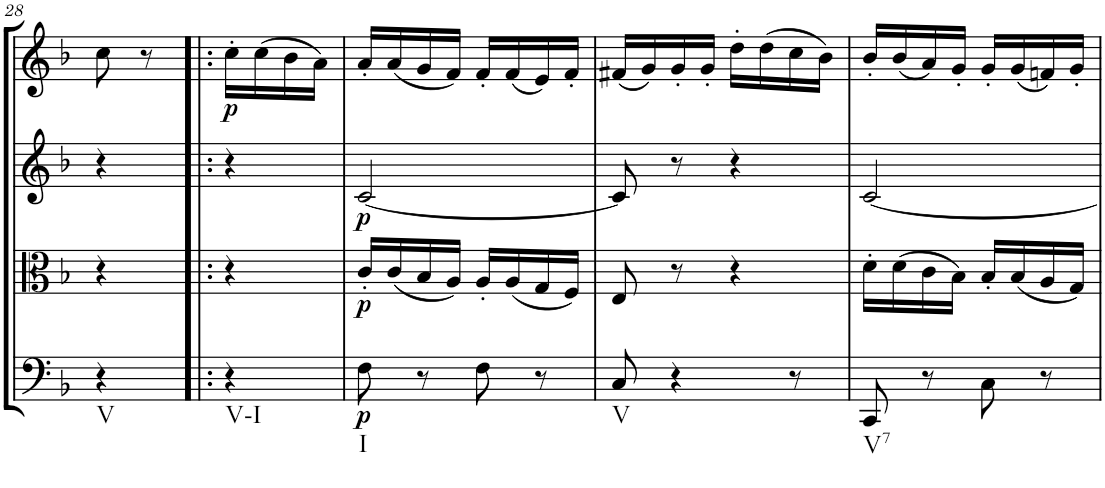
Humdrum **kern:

**kern	**dynam	**kern	**dynam	**kern	**dynam	**kern	**dynam
*part4	*part4	*part3	*part3	*part2	*part2	*part1	*part1
*staff4	*staff4	*staff3	*staff3	*staff2	*staff2	*staff1	*staff1
*I"Cello	*	*I"Viola	*	*I"2nd Violin	*	*I"1st Violin	*
*	*	*I'Vla	*	*I'Vln	*	*I'Vln	*
!!LO:PB:g=z
*clefF4	*	*clefC3	*	*clefG2	*	*clefG2	*
*k[b-]	*	*k[b-]	*	*k[b-]	*	*k[b-]	*
*F:	*	*F:	*	*F:	*	*F:	*
*M2/4	*	*M2/4	*	*M2/4	*	*M2/4	*
=28	=28	=28	=28	=28	=28	=28	=28
!LO:TX:b:t=V	!	!	!	!	!	!	!
4r	.	4r	.	4r	.	8cc\	.
.	.	.	.	.	.	8r	.
=28X2!|:	=28X2!|:	=28X2!|:	=28X2!|:	=28X2!|:	=28X2!|:	=28X2!|:	=28X2!|:
!LO:TX:b:t=V-I	!	!	!	!	!	!	!
!	!	!	!	!	!	!	!LO:DY:b
4r	.	4r	.	4r	.	16cc'\LL	p
.	.	.	.	.	.	(16cc\	.
.	.	.	.	.	.	16b-\	.
.	.	.	.	.	.	16a\JJ)	.
=29	=29	=29	=29	=29	=29	=29	=29
!LO:TX:b:t=I	!	!	!	!	!	!	!
!	!LO:DY:b	!	!LO:DY:b	!	!LO:DY:b	!	!
8F\	p	16c'/LL	p	[2c/	p	16a'/LL	.
.	.	(16c/	.	.	.	(16a/	.
8r	.	16B-/	.	.	.	16g/	.
.	.	16A/JJ)	.	.	.	16f/JJ)	.
8F\	.	16A'/LL	.	.	.	16f'/LL	.
.	.	(16A/	.	.	.	(16f/	.
8r	.	16G/	.	.	.	16e/)	.
.	.	16F/JJ)	.	.	.	16f'/JJ	.
=30	=30	=30	=30	=30	=30	=30	=30
!LO:TX:b:t=V	!	!	!	!	!	!	!
8C/	.	8E/	.	8c/]	.	(16f#X/LL	.
.	.	.	.	.	.	16g/)	.
4r	.	8r	.	8r	.	16g'/	.
.	.	.	.	.	.	16g'/JJ	.
.	.	4r	.	4r	.	16dd'\LL	.
.	.	.	.	.	.	(16dd\	.
8r	.	.	.	.	.	16cc\	.
.	.	.	.	.	.	16b-\JJ)	.
=31	=31	=31	=31	=31	=31	=31	=31
!LO:TX:b:t=V7	!	!	!	!	!	!	!
8CC/	.	16d'\LL	.	[2c/	.	16b-'/LL	.
.	.	(16d\	.	.	.	(16b-/	.
8r	.	16c\	.	.	.	16a/)	.
.	.	16B-\JJ)	.	.	.	16g'/JJ	.
8C\	.	16B-'/LL	.	.	.	16g'/LL	.
.	.	(16B-/	.	.	.	(16g/	.
8r	.	16A/	.	.	.	16fn/)	.
.	.	16G/JJ)	.	.	.	16g'/JJ	.
=	=	=	=	=	=	=	=
*-	*-	*-	*-	*-	*-	*-	*-
